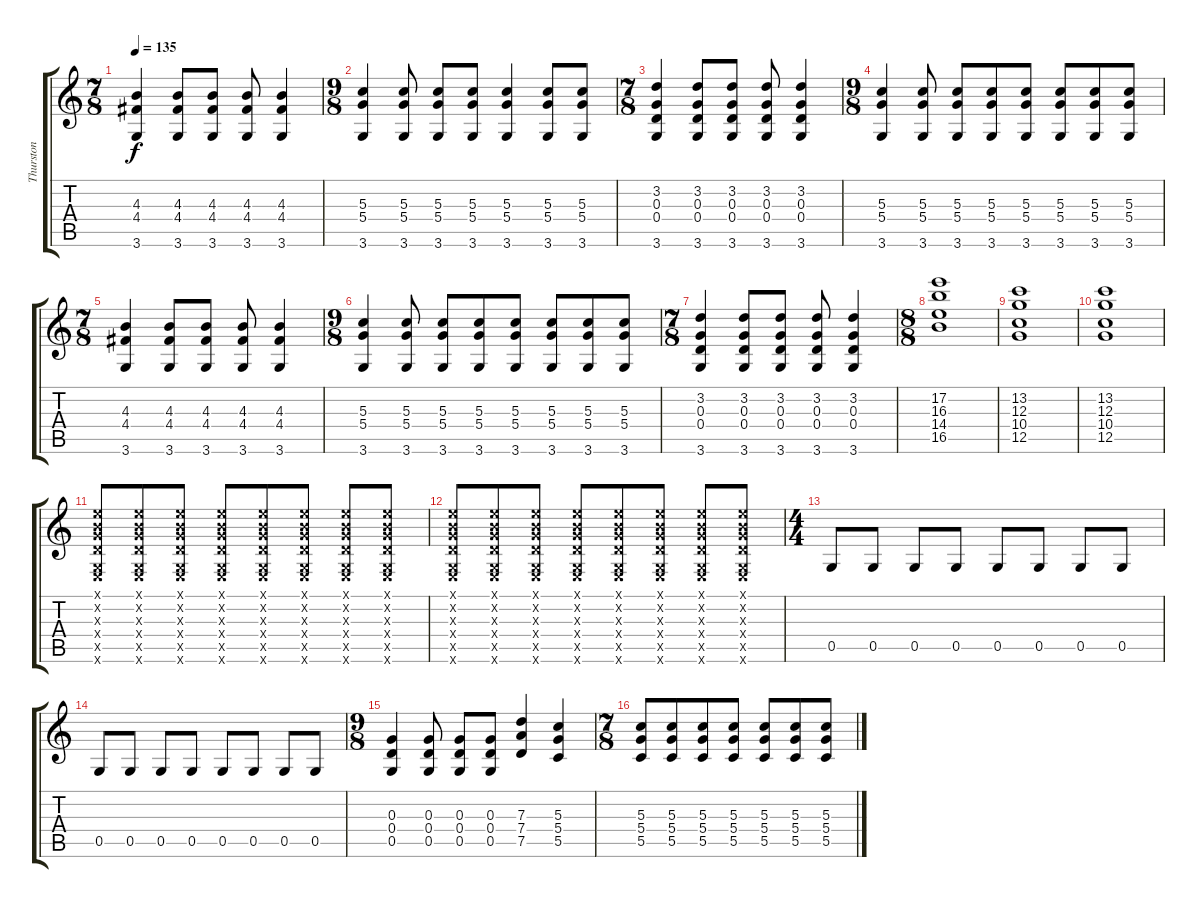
\track ("Thurston" "Thurston") {instrument overdrivenguitar}
\staff {score tabs}
\tuning (E4 B3 G3 D3 G2 E2) {hide}
\ts (7 8)
\tempo 135
\clef g2
\ks c
(4.3 4.4 3.6).4{dy f} (4.3 4.4 3.6).8 (4.3 4.4 3.6).8 (4.3 4.4 3.6).8 (4.3 4.4 3.6).4 |
\ts (9 8)
(5.3 5.4 3.6).4 (5.3 5.4 3.6).8 (5.3 5.4 3.6).8 (5.3 5.4 3.6).8 (5.3 5.4 3.6).4 (5.3 5.4 3.6).8 (5.3 5.4 3.6).8 |
\ts (7 8)
(3.2 0.3 0.4 3.6).4 (3.2 0.3 0.4 3.6).8 (3.2 0.3 0.4 3.6).8 (3.2 0.3 0.4 3.6).8 (3.2 0.3 0.4 3.6).4 |
\ts (9 8)
(5.3 5.4 3.6).4 (5.3 5.4 3.6).8 (5.3 5.4 3.6).8 (5.3 5.4 3.6).8 (5.3 5.4 3.6).8 (5.3 5.4 3.6).8 (5.3 5.4 3.6).8 (5.3 5.4 3.6).8 |
\ts (7 8)
(4.3 4.4 3.6).4 (4.3 4.4 3.6).8 (4.3 4.4 3.6).8 (4.3 4.4 3.6).8 (4.3 4.4 3.6).4 |
\ts (9 8)
(5.3 5.4 3.6).4 (5.3 5.4 3.6).8 (5.3 5.4 3.6).8 (5.3 5.4 3.6).8 (5.3 5.4 3.6).8 (5.3 5.4 3.6).8 (5.3 5.4 3.6).8 (5.3 5.4 3.6).8 |
\ts (7 8)
(3.2 0.3 0.4 3.6).4 (3.2 0.3 0.4 3.6).8 (3.2 0.3 0.4 3.6).8 (3.2 0.3 0.4 3.6).8 (3.2 0.3 0.4 3.6).4 |
\ts (8 8)
(17.2 16.3 14.4 16.5).1 |
(13.2 12.3 10.4 12.5).1 |
(13.2 12.3 10.4 12.5).1 |
(0.1{x} 0.2{x} 0.3{x} 0.4{x} 0.5{x} 0.6{x}).8 (0.1{x} 0.2{x} 0.3{x} 0.4{x} 0.5{x} 0.6{x}).8 (0.1{x} 0.2{x} 0.3{x} 0.4{x} 0.5{x} 0.6{x}).8 (0.1{x} 0.2{x} 0.3{x} 0.4{x} 0.5{x} 0.6{x}).8 (0.1{x} 0.2{x} 0.3{x} 0.4{x} 0.5{x} 0.6{x}).8 (0.1{x} 0.2{x} 0.3{x} 0.4{x} 0.5{x} 0.6{x}).8 (0.1{x} 0.2{x} 0.3{x} 0.4{x} 0.5{x} 0.6{x}).8 (0.1{x} 0.2{x} 0.3{x} 0.4{x} 0.5{x} 0.6{x}).8 |
(0.1{x} 0.2{x} 0.3{x} 0.4{x} 0.5{x} 0.6{x}).8 (0.1{x} 0.2{x} 0.3{x} 0.4{x} 0.5{x} 0.6{x}).8 (0.1{x} 0.2{x} 0.3{x} 0.4{x} 0.5{x} 0.6{x}).8 (0.1{x} 0.2{x} 0.3{x} 0.4{x} 0.5{x} 0.6{x}).8 (0.1{x} 0.2{x} 0.3{x} 0.4{x} 0.5{x} 0.6{x}).8 (0.1{x} 0.2{x} 0.3{x} 0.4{x} 0.5{x} 0.6{x}).8 (0.1{x} 0.2{x} 0.3{x} 0.4{x} 0.5{x} 0.6{x}).8 (0.1{x} 0.2{x} 0.3{x} 0.4{x} 0.5{x} 0.6{x}).8 |
\ts (4 4)
0.5.8 0.5.8 0.5.8 0.5.8 0.5.8 0.5.8 0.5.8 0.5.8 |
0.5.8 0.5.8 0.5.8 0.5.8 0.5.8 0.5.8 0.5.8 0.5.8 |
\ts (9 8)
(0.3 0.4 0.5).4 (0.3 0.4 0.5).8 (0.3 0.4 0.5).8 (0.3 0.4 0.5).8 (7.3 7.4 7.5).4 (5.3 5.4 5.5).4 |
\ts (7 8)
(5.3 5.4 5.5).8 (5.3 5.4 5.5).8 (5.3 5.4 5.5).8 (5.3 5.4 5.5).8 (5.3 5.4 5.5).8 (5.3 5.4 5.5).8 (5.3 5.4 5.5).8
